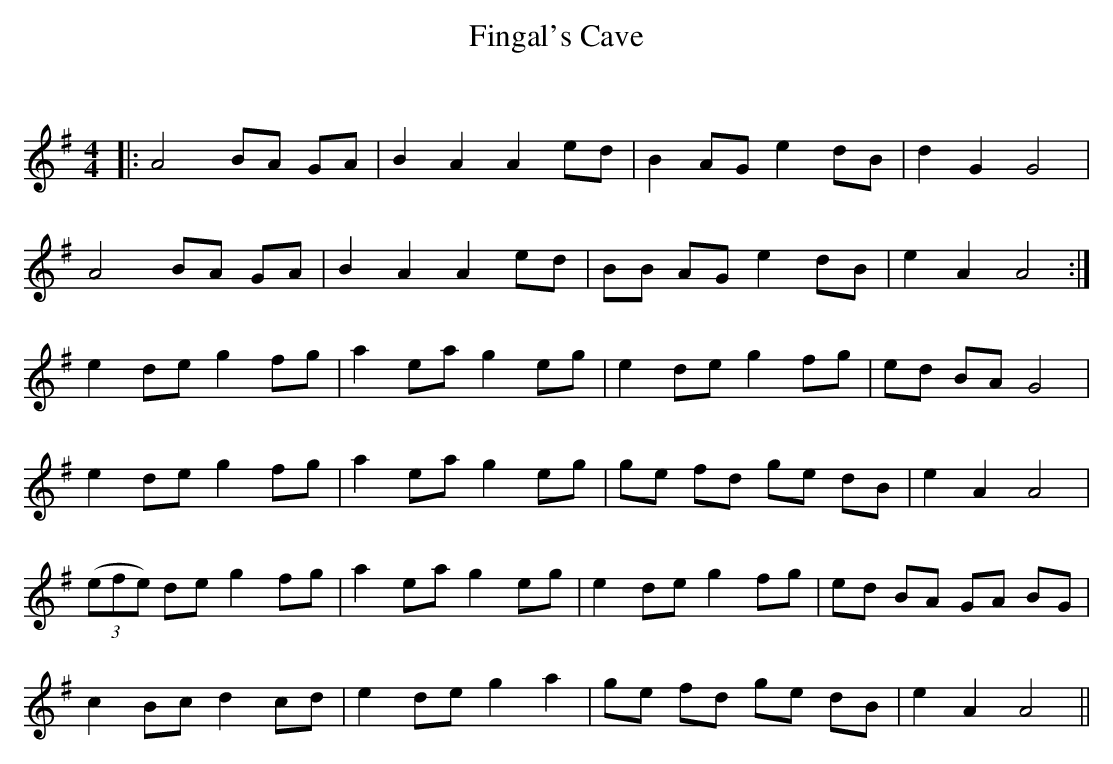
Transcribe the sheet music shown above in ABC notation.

X:1
T: Fingal's Cave
C:
Q: 232
K:G
M:4/4
L:1/8
|:A4 BA GA|B2 A2 A2 ed|B2 AG e2 dB|d2 G2 G4|
A4 BA GA|B2 A2 A2 ed|BB AG e2 dB|e2 A2 A4:|
e2 de g2 fg|a2 ea g2 eg|e2 de g2 fg|ed BA G4|
e2 de g2 fg|a2 ea g2 eg|ge fd ge dB|e2 A2 A4|
((3efe) de g2 fg|a2 ea g2 eg|e2 de g2 fg|ed BA GA BG|
c2 Bc d2 cd|e2 de g2 a2|ge fd ge dB|e2 A2 A4||
